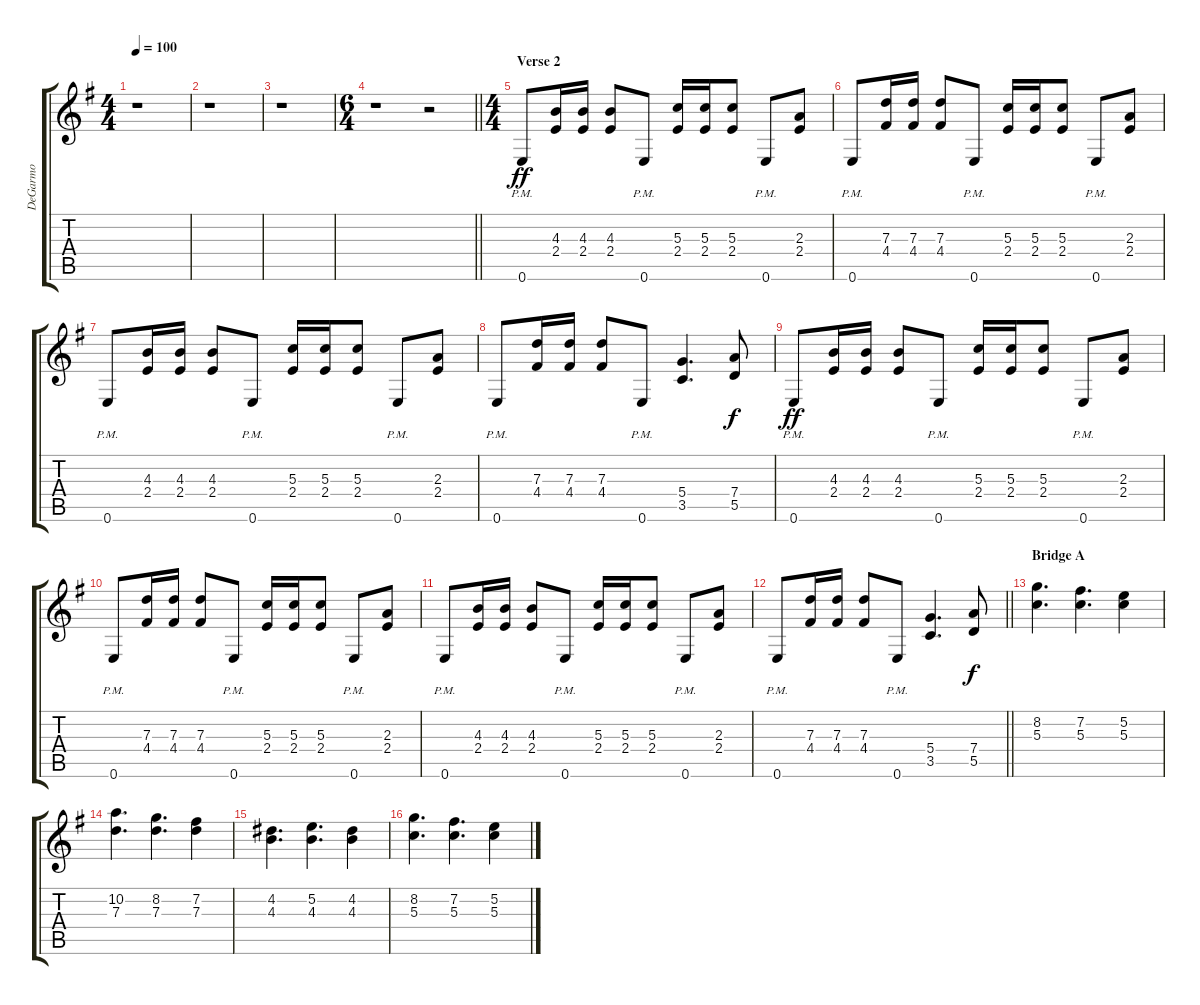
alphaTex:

\track ("DeGarmo" "DeGarmo") {instrument overdrivenguitar}
\staff {score tabs}
\tuning (E4 B3 G3 D3 A2 E2) {hide}
\ts (4 4)
\tempo 100
\clef g2
\ks g
r.1{dy ff} |
r.1 |
r.1 |
\ts (6 4)
\barLineRight lightlight
r.1 r.2 |
\ts (4 4)
\section ("" "Verse 2")
0.6{pm}.8 (4.3 2.4).16 (4.3 2.4).16 (4.3 2.4).8 0.6{pm}.8 (5.3 2.4).16 (5.3 2.4).16 (5.3 2.4).8 0.6{pm}.8 (2.3 2.4).8 |
0.6{pm}.8 (7.3 4.4).16 (7.3 4.4).16 (7.3 4.4).8 0.6{pm}.8 (5.3 2.4).16 (5.3 2.4).16 (5.3 2.4).8 0.6{pm}.8 (2.3 2.4).8 |
0.6{pm}.8 (4.3 2.4).16 (4.3 2.4).16 (4.3 2.4).8 0.6{pm}.8 (5.3 2.4).16 (5.3 2.4).16 (5.3 2.4).8 0.6{pm}.8 (2.3 2.4).8 |
0.6{pm}.8 (7.3 4.4).16 (7.3 4.4).16 (7.3 4.4).8 0.6{pm}.8 (5.4 3.5).4{d} (7.4 5.5).8{dy f} |
0.6{pm}.8{dy ff} (4.3 2.4).16 (4.3 2.4).16 (4.3 2.4).8 0.6{pm}.8 (5.3 2.4).16 (5.3 2.4).16 (5.3 2.4).8 0.6{pm}.8 (2.3 2.4).8 |
0.6{pm}.8 (7.3 4.4).16 (7.3 4.4).16 (7.3 4.4).8 0.6{pm}.8 (5.3 2.4).16 (5.3 2.4).16 (5.3 2.4).8 0.6{pm}.8 (2.3 2.4).8 |
0.6{pm}.8 (4.3 2.4).16 (4.3 2.4).16 (4.3 2.4).8 0.6{pm}.8 (5.3 2.4).16 (5.3 2.4).16 (5.3 2.4).8 0.6{pm}.8 (2.3 2.4).8 |
\barLineRight lightlight
0.6{pm}.8 (7.3 4.4).16 (7.3 4.4).16 (7.3 4.4).8 0.6{pm}.8 (5.4 3.5).4{d} (7.4 5.5).8{dy f} |
\section ("" "Bridge A")
(8.2 5.3).4{d} (7.2 5.3).4{d} (5.2 5.3).4 |
(10.2 7.3).4{d} (8.2 7.3).4{d} (7.2 7.3).4 |
(4.2 4.3).4{d} (5.2 4.3).4{d} (4.2 4.3).4 |
(8.2 5.3).4{d} (7.2 5.3).4{d} (5.2 5.3).4
